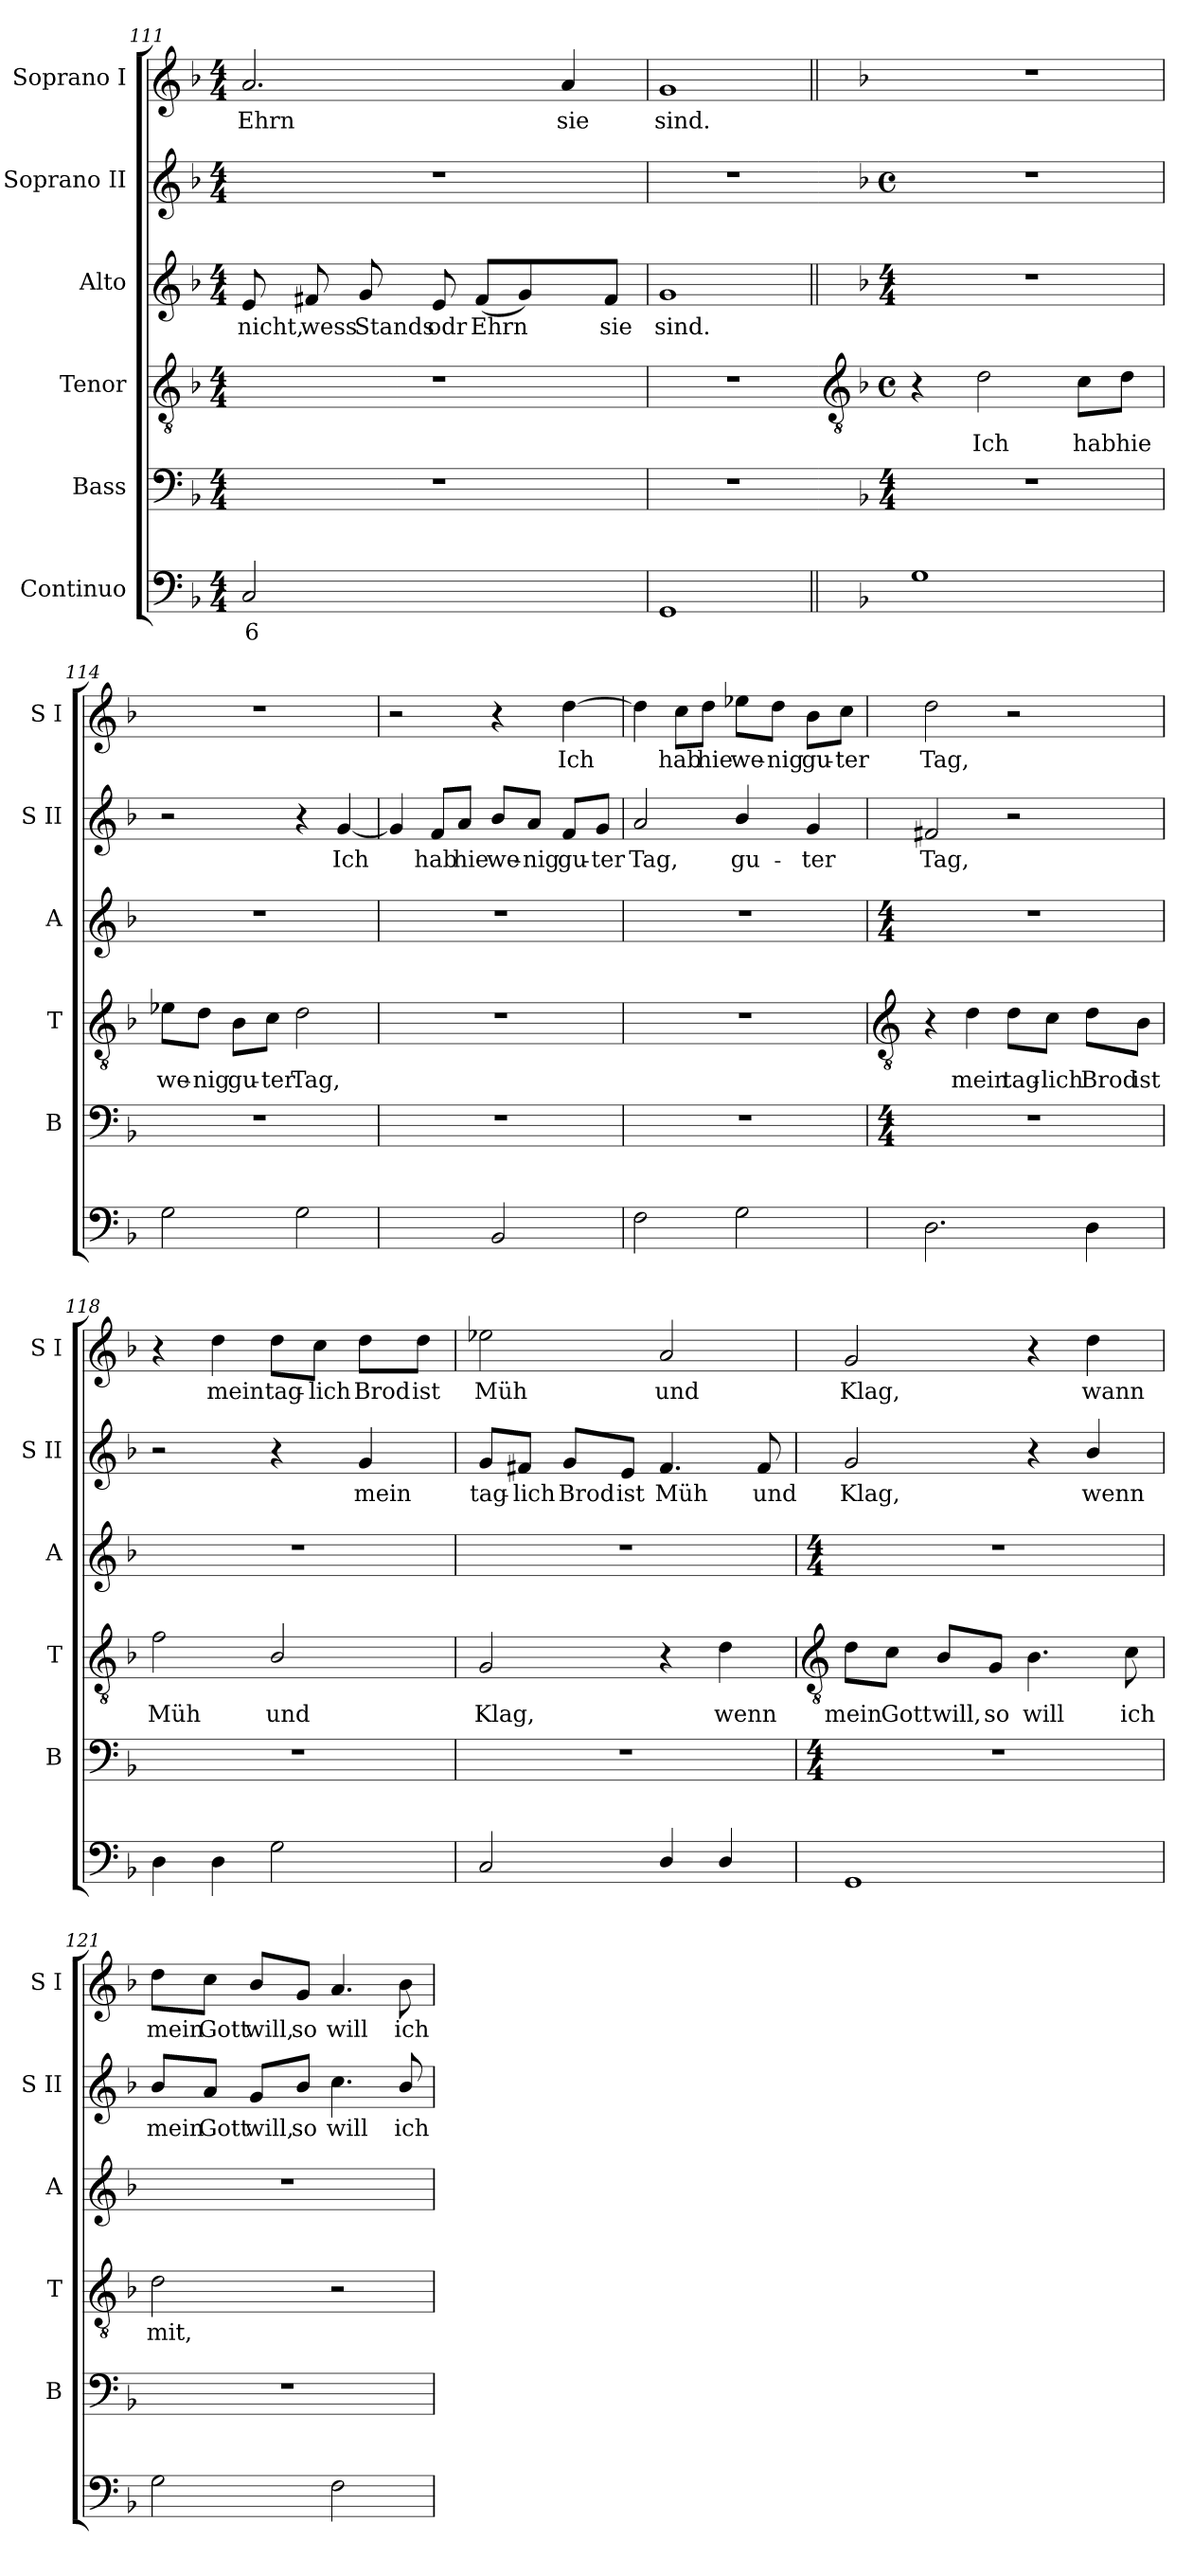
**kern	**text	**kern	**kern	**text	**kern	**text	**kern	**text	**kern	**text
*part6	*part6	*part5	*part4	*part4	*part3	*part3	*part2	*part2	*part1	*part1
*staff6	*staff6	*staff5	*staff4	*staff4	*staff3	*staff3	*staff2	*staff2	*staff1	*staff1
*I"Continuo	*	*I"Bass	*I"Tenor	*	*I"Alto	*	*I"Soprano II	*	*I"Soprano I	*
*	*	*I'B	*I'T	*	*I'A	*	*I'S II	*	*I'S I	*
*clefF4	*	*clefF4	*clefGv2	*	*clefG2	*	*clefG2	*	*clefG2	*
*k[b-]	*	*k[b-]	*k[b-]	*	*k[b-]	*	*k[b-]	*	*k[b-]	*
*F:	*	*F:	*F:	*	*F:	*	*F:	*	*F:	*
*M4/4	*	*M4/4	*M4/4	*	*M4/4	*	*M4/4	*	*M4/4	*
=111	=111	=111	=111	=111	=111	=111	=111	=111	=111	=111
!	!LO:LY:b	!	!	!	!	!LO:LY:b	!	!	!	!LO:LY:b
2C	6	1r	1r	.	8e	nicht,	1r	.	2.a	Ehrn
!	!	!	!	!	!	!LO:LY:b	!	!	!	!
.	.	.	.	.	8f#X	wess	.	.	.	.
!	!	!	!	!	!	!LO:LY:b	!	!	!	!
.	.	.	.	.	8g	Stands	.	.	.	.
!	!	!	!	!	!	!LO:LY:b	!	!	!	!
.	.	.	.	.	8e	odr	.	.	.	.
!	!	!	!	!	!	!LO:LY:b	!	!	!	!
[8Dyy	.	.	.	.	(<8f#L	Ehrn	.	.	.	.
!	!LO:LY:b	!	!	!	!	!	!	!	!	!
4Dyy_	4	.	.	.	4g)	.	.	.	.	.
!	!	!	!	!	!	!	!	!	!	!LO:LY:b
.	.	.	.	.	.	.	.	.	4a	sie
!	!	!	!	!	!	!LO:LY:b	!	!	!	!
8Dyy]	.	.	.	.	8f#J	sie	.	.	.	.
=112	=112	=112	=112	=112	=112	=112	=112	=112	=112	=112
!	!	!	!	!	!	!LO:LY:b	!	!	!	!LO:LY:b
1GG	.	1r	1r	.	1g	sind.	1r	.	1g	sind.
!!LO:LB:g=z
=113||	=113||	=113	=113	=113||	=113||	=113||	=113	=113||	=113||	=113||
*	*	*	*clefGv2	*	*	*	*	*	*	*
*	*	*	*k[b-]	*	*	*	*k[b-]	*	*	*
*	*	*	*F:	*	*	*	*F:	*	*	*
*	*	*M4/4	*M4/4	*	*M4/4	*	*M4/4	*	*	*
*	*	*	*met(c)	*	*	*	*met(c)	*	*	*
1G	.	1r	4r	.	1r	.	1r	.	1r	.
!	!	!	!	!LO:LY:b	!	!	!	!	!	!
.	.	.	2d	Ich	.	.	.	.	.	.
!	!	!	!	!LO:LY:b	!	!	!	!	!	!
.	.	.	8c\L	hab	.	.	.	.	.	.
!	!	!	!	!LO:LY:b	!	!	!	!	!	!
.	.	.	8d\J	hie	.	.	.	.	.	.
=114	=114	=114	=114	=114	=114	=114	=114	=114	=114	=114
!	!	!	!	!LO:LY:b	!	!	!	!	!	!
2G	.	1r	8e-X\L	we-	1r	.	2r	.	1r	.
!	!	!	!	!LO:LY:b	!	!	!	!	!	!
.	.	.	8d\J	-nig	.	.	.	.	.	.
!	!	!	!	!LO:LY:b	!	!	!	!	!	!
.	.	.	8B-\L	gu-	.	.	.	.	.	.
!	!	!	!	!LO:LY:b	!	!	!	!	!	!
.	.	.	8c\J	-ter	.	.	.	.	.	.
!	!	!	!	!LO:LY:b	!	!	!	!	!	!
2G	.	.	2d	Tag,	.	.	4r	.	.	.
!	!	!	!	!	!	!	!	!LO:LY:b	!	!
.	.	.	.	.	.	.	[4g	Ich	.	.
=115	=115	=115	=115	=115	=115	=115	=115	=115	=115	=115
!	!LO:LY:b	!	!	!	!	!	!	!	!	!
[4D/yy	4	1r	1r	.	1r	.	4g]	.	2r	.
!	!LO:LY:b	!	!	!	!	!	!	!LO:LY:b	!	!
4Dyy]	3	.	.	.	.	.	8f/L	hab	.	.
!	!	!	!	!	!	!	!	!LO:LY:b	!	!
.	.	.	.	.	.	.	8a/J	hie	.	.
!	!	!	!	!	!	!	!	!LO:LY:b	!	!
2BB-	.	.	.	.	.	.	8b-/L	we-	4r	.
!	!	!	!	!	!	!	!	!LO:LY:b	!	!
.	.	.	.	.	.	.	8a/J	-nig	.	.
!	!	!	!	!	!	!	!	!LO:LY:b	!	!LO:LY:b
.	.	.	.	.	.	.	8f/L	gu-	[4dd	Ich
!	!	!	!	!	!	!	!	!LO:LY:b	!	!
.	.	.	.	.	.	.	8g/J	-ter	.	.
=116	=116	=116	=116	=116	=116	=116	=116	=116	=116	=116
!	!	!	!	!	!	!	!	!LO:LY:b	!	!
2F	.	1r	1r	.	1r	.	2a	Tag,	4dd]	.
!	!	!	!	!	!	!	!	!	!	!LO:LY:b
.	.	.	.	.	.	.	.	.	8cc\L	hab
!	!	!	!	!	!	!	!	!	!	!LO:LY:b
.	.	.	.	.	.	.	.	.	8dd\J	hie
!	!	!	!	!	!	!	!	!LO:LY:b	!	!LO:LY:b
2G	.	.	.	.	.	.	4b-/	gu-	8ee-X\L	we-
!	!	!	!	!	!	!	!	!	!	!LO:LY:b
.	.	.	.	.	.	.	.	.	8dd\J	-nig
!	!	!	!	!	!	!	!	!LO:LY:b	!	!LO:LY:b
.	.	.	.	.	.	.	4g	-ter	8b-\L	gu-
!	!	!	!	!	!	!	!	!	!	!LO:LY:b
.	.	.	.	.	.	.	.	.	8cc\J	-ter
!!LO:LB:g=z
=117	=117	=117	=117	=117	=117	=117	=117	=117	=117	=117
*	*	*	*clefGv2	*	*	*	*	*	*	*
*	*	*M4/4	*	*	*M4/4	*	*	*	*	*
!	!	!	!	!	!	!	!	!LO:LY:b	!	!LO:LY:b
2.D	.	1r	4r	.	1r	.	2f#X	Tag,	2dd	Tag,
!	!	!	!	!LO:LY:b	!	!	!	!	!	!
.	.	.	4d	mein	.	.	.	.	.	.
!	!	!	!	!LO:LY:b	!	!	!	!	!	!
.	.	.	8d\L	tag-	.	.	2r	.	2r	.
!	!	!	!	!LO:LY:b	!	!	!	!	!	!
.	.	.	8c\J	-lich	.	.	.	.	.	.
!	!	!	!	!LO:LY:b	!	!	!	!	!	!
4D	.	.	8d\L	Brod	.	.	.	.	.	.
!	!	!	!	!LO:LY:b	!	!	!	!	!	!
.	.	.	8B-\J	ist	.	.	.	.	.	.
=118	=118	=118	=118	=118	=118	=118	=118	=118	=118	=118
!	!	!	!	!LO:LY:b	!	!	!	!	!	!
4D	.	1r	2f	Müh	1r	.	2r	.	4r	.
!	!	!	!	!	!	!	!	!	!	!LO:LY:b
4D	.	.	.	.	.	.	.	.	4dd	mein
!	!	!	!	!LO:LY:b	!	!	!	!	!	!LO:LY:b
2G	.	.	2B-/	und	.	.	4r	.	8dd\L	tag-
!	!	!	!	!	!	!	!	!	!	!LO:LY:b
.	.	.	.	.	.	.	.	.	8cc\J	-lich
!	!	!	!	!	!	!	!	!LO:LY:b	!	!LO:LY:b
.	.	.	.	.	.	.	4g	mein	8dd\L	Brod
!	!	!	!	!	!	!	!	!	!	!LO:LY:b
.	.	.	.	.	.	.	.	.	8dd\J	ist
=119	=119	=119	=119	=119	=119	=119	=119	=119	=119	=119
!	!	!	!	!LO:LY:b	!	!	!	!LO:LY:b	!	!LO:LY:b
2C	.	1r	2G	Klag,	1r	.	8g/L	tag-	2ee-X	Müh
!	!	!	!	!	!	!	!	!LO:LY:b	!	!
.	.	.	.	.	.	.	8f#X/J	-lich	.	.
!	!	!	!	!	!	!	!	!LO:LY:b	!	!
.	.	.	.	.	.	.	8g/L	Brod	.	.
!	!	!	!	!	!	!	!	!LO:LY:b	!	!
.	.	.	.	.	.	.	8e/J	ist	.	.
!	!	!	!	!	!	!	!	!LO:LY:b	!	!LO:LY:b
4D/	.	.	4r	.	.	.	4.f#	Müh	2a	und
!	!	!	!	!LO:LY:b	!	!	!	!	!	!
4D/	.	.	4d	wenn	.	.	.	.	.	.
!	!	!	!	!	!	!	!	!LO:LY:b	!	!
.	.	.	.	.	.	.	8f#	und	.	.
!!LO:LB:g=z
=120	=120	=120	=120	=120	=120	=120	=120	=120	=120	=120
*	*	*	*clefGv2	*	*	*	*	*	*	*
*	*	*M4/4	*	*	*M4/4	*	*	*	*	*
!	!	!	!	!LO:LY:b	!	!	!	!LO:LY:b	!	!LO:LY:b
1GG	.	1r	8d\L	mein	1r	.	2g	Klag,	2g	Klag,
!	!	!	!	!LO:LY:b	!	!	!	!	!	!
.	.	.	8c\J	Gott	.	.	.	.	.	.
!	!	!	!	!LO:LY:b	!	!	!	!	!	!
.	.	.	8B-/L	will,	.	.	.	.	.	.
!	!	!	!	!LO:LY:b	!	!	!	!	!	!
.	.	.	8G/J	so	.	.	.	.	.	.
!	!	!	!	!LO:LY:b	!	!	!	!	!	!
.	.	.	4.B-	will	.	.	4r	.	4r	.
!	!	!	!	!	!	!	!	!LO:LY:b	!	!LO:LY:b
.	.	.	.	.	.	.	4b-/	wenn	4dd	wann
!	!	!	!	!LO:LY:b	!	!	!	!	!	!
.	.	.	8c	ich	.	.	.	.	.	.
=121	=121	=121	=121	=121	=121	=121	=121	=121	=121	=121
!	!	!	!	!LO:LY:b	!	!	!	!LO:LY:b	!	!LO:LY:b
2G	.	1r	2d	mit,	1r	.	8b-/L	mein	8dd\L	mein
!	!	!	!	!	!	!	!	!LO:LY:b	!	!LO:LY:b
.	.	.	.	.	.	.	8a/J	Gott	8cc\J	Gott
!	!	!	!	!	!	!	!	!LO:LY:b	!	!LO:LY:b
.	.	.	.	.	.	.	8g/L	will,	8b-/L	will,
!	!	!	!	!	!	!	!	!LO:LY:b	!	!LO:LY:b
.	.	.	.	.	.	.	8b-/J	so	8g/J	so
!	!	!	!	!	!	!	!	!LO:LY:b	!	!LO:LY:b
2F	.	.	2r	.	.	.	4.cc	will	4.a	will
!	!	!	!	!	!	!	!	!LO:LY:b	!	!LO:LY:b
.	.	.	.	.	.	.	8b-/	ich	8b-	ich
=	=	=	=	=	=	=	=	=	=	=
*-	*-	*-	*-	*-	*-	*-	*-	*-	*-	*-
